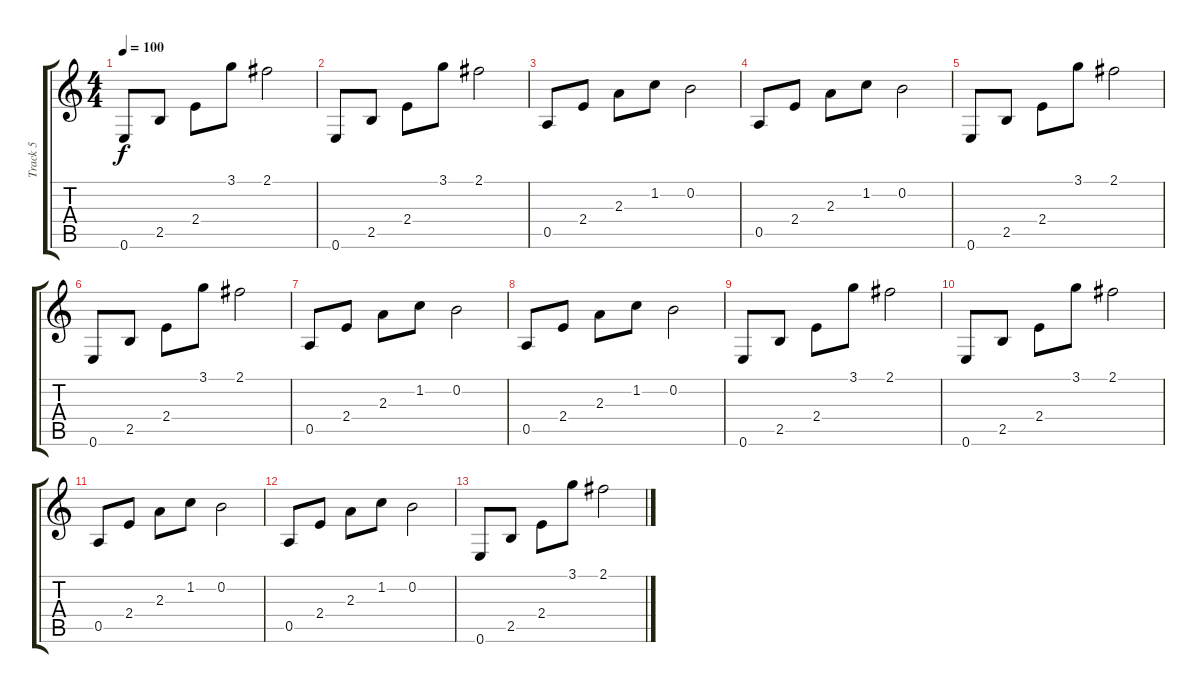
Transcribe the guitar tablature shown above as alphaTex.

\track ("Track 5" "Track 5") {instrument distortionguitar}
\staff {score tabs}
\tuning (E4 B3 G3 D3 A2 E2) {hide}
\ts (4 4)
\tempo 100
\clef g2
\ks c
0.6.8{dy f} 2.5.8 2.4.8 3.1.8 2.1.2 |
0.6.8 2.5.8 2.4.8 3.1.8 2.1.2 |
0.5.8 2.4.8 2.3.8 1.2.8 0.2.2 |
0.5.8 2.4.8 2.3.8 1.2.8 0.2.2 |
0.6.8 2.5.8 2.4.8 3.1.8 2.1.2 |
0.6.8 2.5.8 2.4.8 3.1.8 2.1.2 |
0.5.8 2.4.8 2.3.8 1.2.8 0.2.2 |
0.5.8 2.4.8 2.3.8 1.2.8 0.2.2 |
0.6.8 2.5.8 2.4.8 3.1.8 2.1.2{volume 12} |
0.6.8{volume 11} 2.5.8{volume 11} 2.4.8{volume 11} 3.1.8{volume 10} 2.1.2{volume 10} |
0.5.8{volume 9} 2.4.8{volume 8} 2.3.8{volume 8} 1.2.8{volume 8} 0.2.2{volume 8} |
0.5.8{volume 6} 2.4.8{volume 6} 2.3.8{volume 6} 1.2.8{volume 5} 0.2.2{volume 5} |
0.6.8{volume 4} 2.5.8{volume 4} 2.4.8{volume 3} 3.1.8{volume 3} 2.1.2{volume 2}
